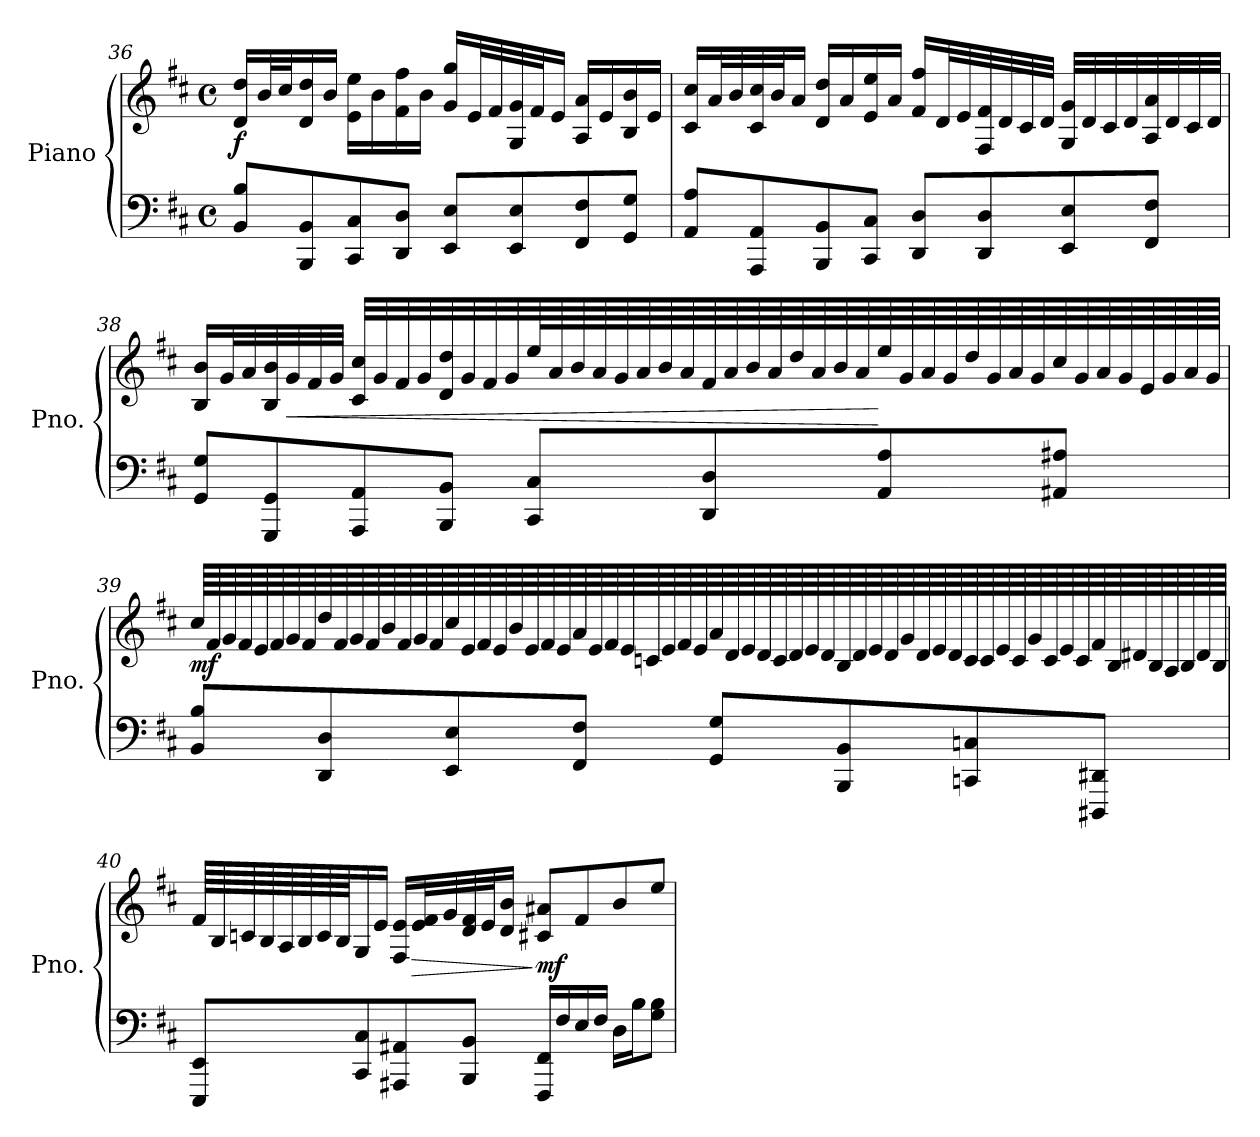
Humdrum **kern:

**kern	**kern	**dynam
*part1	*part1	*part1
*staff2	*staff1	*staff1/2
*I"Piano	*	*
*I'Pno.	*	*
*clefF4	*clefG2	*
*k[f#c#]	*k[f#c#]	*
*M4/4	*M4/4	*
*met(c)	*met(c)	*
=36	=36	=36
!	!	!LO:DY:b
8BB/ 8B/L	16d/ 16dd/LL	f
.	32b/L	.
.	32cc#/J	.
8BBB/ 8BB/	16d/ 16dd/	.
.	16b/JJ	.
8CC#/ 8C#/	16e\ 16ee\LL	.
.	16b\	.
8DD/ 8D/J	16f#\ 16ff#\	.
.	16b\JJ	.
8EE/ 8E/L	16g/ 16gg/LL	.
.	32e/L	.
.	32f#/	.
8EE/ 8E/	32G/ 32g/	.
.	32f#/J	.
.	16e/JJ	.
8FF#/ 8F#/	16A/ 16a/LL	.
.	16e/	.
8GG/ 8G/J	16B/ 16b/	.
.	16e/JJ	.
!!LO:PB:g=z
=37	=37	=37
8AA/ 8A/L	16c#/ 16cc#/LL	.
.	32a/L	.
.	32b/	.
8AAA/ 8AA/	32c#/ 32cc#/	.
.	32b/J	.
.	16a/JJ	.
8BBB/ 8BB/	16d/ 16dd/LL	.
.	16a/	.
8CC#/ 8C#/J	16e/ 16ee/	.
.	16a/JJ	.
8DD/ 8D/L	16f#/ 16ff#/LL	.
.	32d/L	.
.	32e/	.
8DD/ 8D/	32F#/ 32f#/	.
.	32d/	.
.	32c#/	.
.	32d/JJJ	.
8EE/ 8E/	32G/ 32g/LLL	.
.	32d/	.
.	32c#/	.
.	32d/	.
8FF#/ 8F#/J	32A/ 32a/	.
.	32d/	.
.	32c#/	.
.	32d/JJJ	.
!!LO:LB:g=z
=38	=38	=38
8GG/ 8G/L	16B/ 16b/LL	.
.	32g/L	.
.	32a/	.
8GGG/ 8GG/	32B/ 32b/	.
!	!	!LO:HP:b
.	32g/	<
.	32f#/	.
.	32g/JJJ	.
8AAA/ 8AA/	32c#/ 32cc#/LLL	.
.	32g/	.
.	32f#/	.
.	32g/	.
8BBB/ 8BB/J	32d/ 32dd/	.
.	32g/	.
.	32f#/	.
.	32g/	.
8CC#/ 8C#/L	64ee/L	.
.	64a/	.
.	64b/	.
.	64a/	.
.	64g/	.
.	64a/	.
.	64b/	.
.	64a/	.
8DD/ 8D/	64f#/	.
.	64a/	.
.	64b/	.
.	64a/	.
.	64dd/	.
.	64a/	.
.	64b/	.
.	64a/	.
8AA/ 8A/	64ee/	[
.	64g/	.
.	64a/	.
.	64g/	.
.	64dd/	.
.	64g/	.
.	64a/	.
.	64g/	.
8AA#X/ 8A#X/J	64cc#/	.
.	64g/	.
.	64a/	.
.	64g/	.
.	64e/	.
.	64g/	.
.	64a/	.
.	64g/JJJJ	.
!!LO:LB:g=z
=39	=39	=39
!	!	!LO:DY:b
8BB/ 8B/L	64cc#/LLLL	mf
.	64f#/	.
.	64g/	.
.	64f#/	.
.	64e/	.
.	64f#/	.
.	64g/	.
.	64f#/	.
8DD/ 8D/	64dd/	.
.	64f#/	.
.	64g/	.
.	64f#/	.
.	64b/	.
.	64f#/	.
.	64g/	.
.	64f#/	.
8EE/ 8E/	64cc#/	.
.	64e/	.
.	64f#/	.
.	64e/	.
.	64b/	.
.	64e/	.
.	64f#/	.
.	64e/	.
8FF#/ 8F#/J	64a/	.
.	64e/	.
.	64f#/	.
.	64e/	.
.	64cn/	.
.	64e/	.
.	64f#/	.
.	64e/	.
8GG/ 8G/L	64a/	.
.	64d/	.
.	64e/	.
.	64d/	.
.	64c/	.
.	64d/	.
.	64e/	.
.	64d/	.
8BBB/ 8BB/	64B/	.
.	64d/	.
.	64e/	.
.	64d/	.
.	64g/	.
.	64d/	.
.	64e/	.
.	64d/	.
8CCn/ 8Cn/	64c/	.
.	64c/	.
.	64e/	.
.	64c/	.
.	64g/	.
.	64c/	.
.	64e/	.
.	64c/	.
8DDD#X/ 8DD#X/J	64f#/	.
.	64B/	.
.	64d#X/	.
.	64B/	.
.	64A/	.
.	64B/	.
.	64d#/	.
.	64B/JJJJ	.
!!LO:LB:g=z
=40	=40	=40
8EEE/ 8EE/L	64f#/LLLL	.
.	64B/	.
.	64cn/	.
.	64B/	.
.	64A/	.
.	64B/	.
.	64c/	.
.	64B/JJ	.
8CC#/ 8C#/	16G/	.
.	16e/JJ	.
8AAA#X/ 8AA#X/	16F#/ 16e/LL	.
!	!	!LO:HP:b
.	32e/ 32f#/L	>
.	32g/	.
8BBB/ 8BB/J	32d/ 32f#/	.
.	32e/J	.
.	16d/ 16b/JJ	.
!	!	!LO:DY:n=1:b
16FFF#/ 16FF#/LL	8c#X/ 8a#X/L	] mf
16F#</	.	.
16E</	8f#/	.
16F#</JJ	.	.
16D<\LL	8b/	.
16B<\J	.	.
8G\ 8B\J	8ee/J	.
=	=	=
*-	*-	*-
